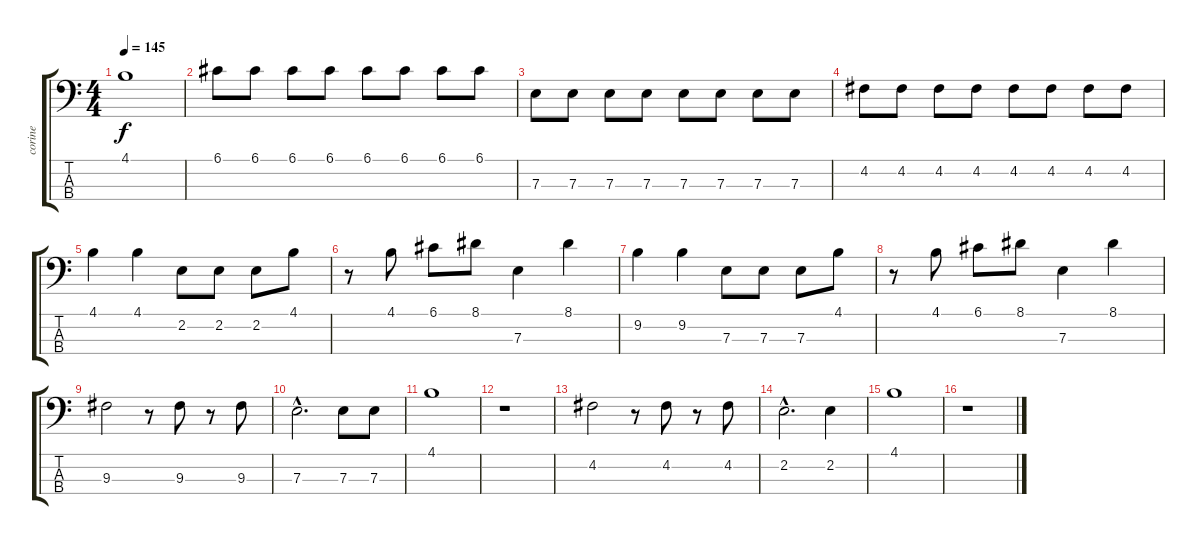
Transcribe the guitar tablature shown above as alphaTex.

\track ("corine" "corine") {instrument electricbassfinger}
\staff {score tabs}
\tuning (G2 D2 A1 E1) {hide}
\ts (4 4)
\tempo 145
\clef f4
\ks c
4.1.1{dy f} |
6.1.8 6.1.8 6.1.8 6.1.8 6.1.8 6.1.8 6.1.8 6.1.8 |
7.3.8 7.3.8 7.3.8 7.3.8 7.3.8 7.3.8 7.3.8 7.3.8 |
4.2.8 4.2.8 4.2.8 4.2.8 4.2.8 4.2.8 4.2.8 4.2.8 |
4.1.4 4.1.4 2.2.8 2.2.8 2.2.8 4.1.8 |
r.8 4.1.8 6.1.8 8.1.8 7.3.4 8.1.4 |
9.2.4 9.2.4 7.3.8 7.3.8 7.3.8 4.1.8 |
r.8 4.1.8 6.1.8 8.1.8 7.3.4 8.1.4 |
9.3.2 r.8 9.3.8 r.8 9.3.8 |
7.3{hac}.2{d} 7.3.8 7.3.8 |
4.1.1 |
r.1 |
4.2.2 r.8 4.2.8 r.8 4.2.8 |
2.2{hac}.2{d} 2.2.4 |
4.1.1 |
r.1
